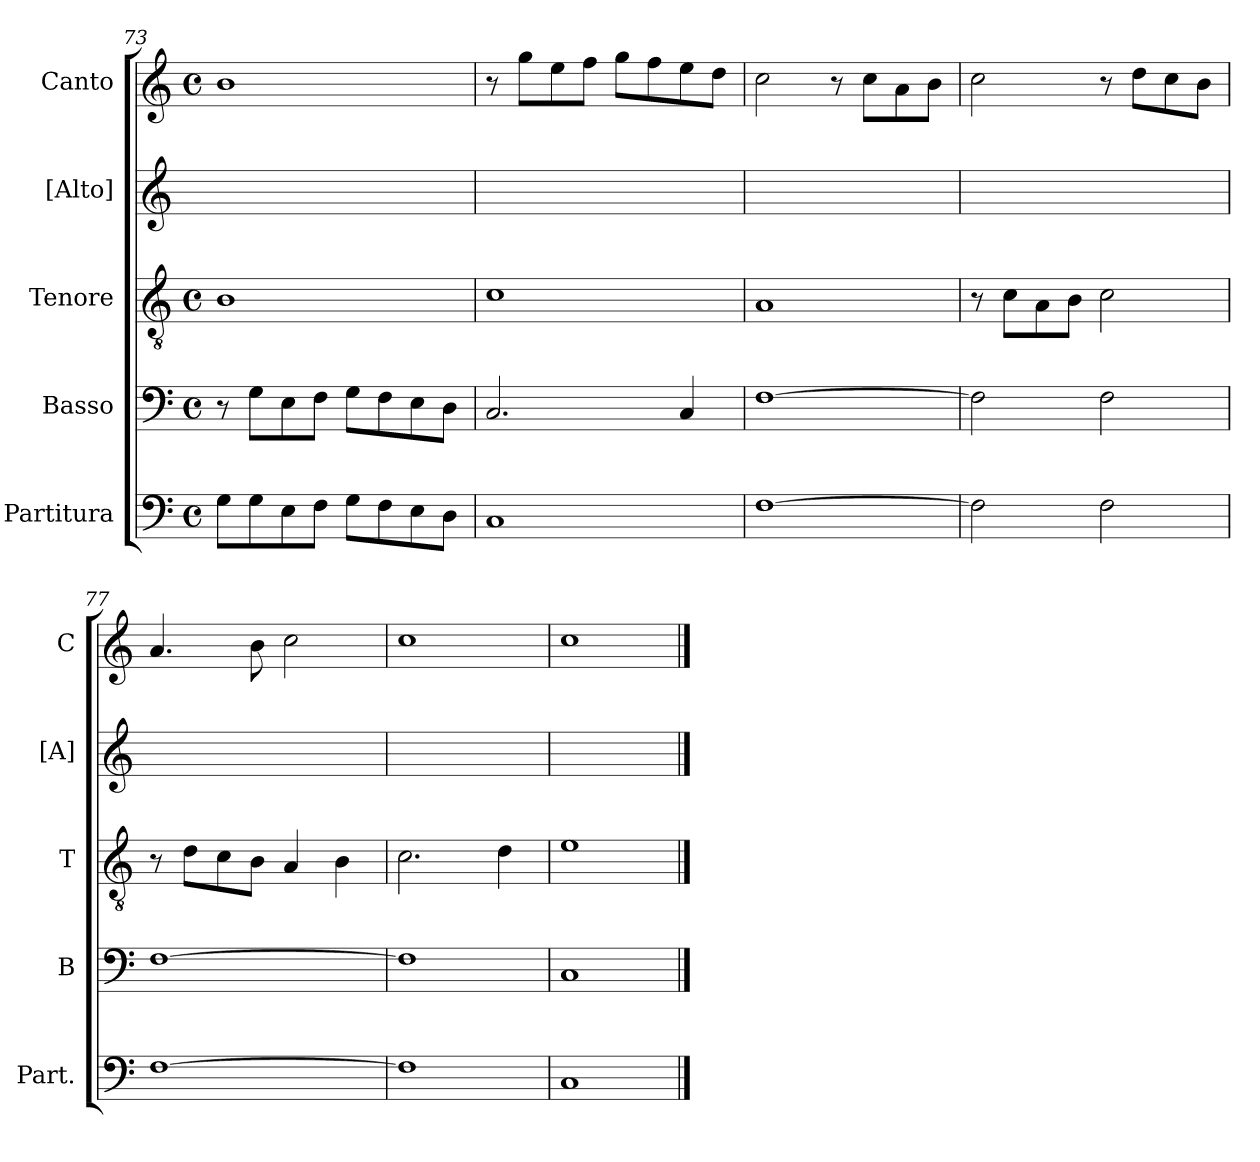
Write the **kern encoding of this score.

**kern	**kern	**kern	**kern	**kern
*part5	*part4	*part3	*part2	*part1
*staff5	*staff4	*staff3	*staff2	*staff1
*I"Partitura	*I"Basso	*I"Tenore	*I"[Alto]	*I"Canto
*I'Part.	*I'B	*I'T	*I'[A]	*I'C
*clefF4	*clefF4	*clefGv2	*clefG2	*clefG2
*k[]	*k[]	*k[]	*k[]	*k[]
*M4/4	*M4/4	*M4/4	*	*M4/4
*met(c)	*met(c)	*met(c)	*	*met(c)
=73	=73	=73	=73	=73
8G\L	8r	1B	1ryy	1b
8G\	8G\L	.	.	.
8E\	8E\	.	.	.
8F\J	8F\J	.	.	.
8G\L	8G\L	.	.	.
8F\	8F\	.	.	.
8E\	8E\	.	.	.
8D\J	8D\J	.	.	.
=74	=74	=74	=74	=74
1C	2.C/	1c	1ryy	8r
.	.	.	.	8gg\L
.	.	.	.	8ee\
.	.	.	.	8ff\J
.	.	.	.	8gg\L
.	.	.	.	8ff\
.	4C/	.	.	8ee\
.	.	.	.	8dd\J
=75	=75	=75	=75	=75
[1F	[1F	1A	1ryy	2cc\
.	.	.	.	8r
.	.	.	.	8cc\L
.	.	.	.	8a\
.	.	.	.	8b\J
=76	=76	=76	=76	=76
2F\]	2F\]	8r	1ryy	2cc\
.	.	8c\L	.	.
.	.	8A\	.	.
.	.	8B\J	.	.
2F\	2F\	2c\	.	8r
.	.	.	.	8dd\L
.	.	.	.	8cc\
.	.	.	.	8b\J
=77	=77	=77	=77	=77
[1F	[1F	8r	1ryy	4.a/
.	.	8d\L	.	.
.	.	8c\	.	.
.	.	8B\J	.	8b\
.	.	4A/	.	2cc\
.	.	4B\	.	.
=78	=78	=78	=78	=78
1F]	1F]	2.c\	1ryy	1cc
.	.	4d\	.	.
=79	=79	=79	=79	=79
1C	1C	1e	1ryy	1cc
==	==	==	==	==
*-	*-	*-	*-	*-
